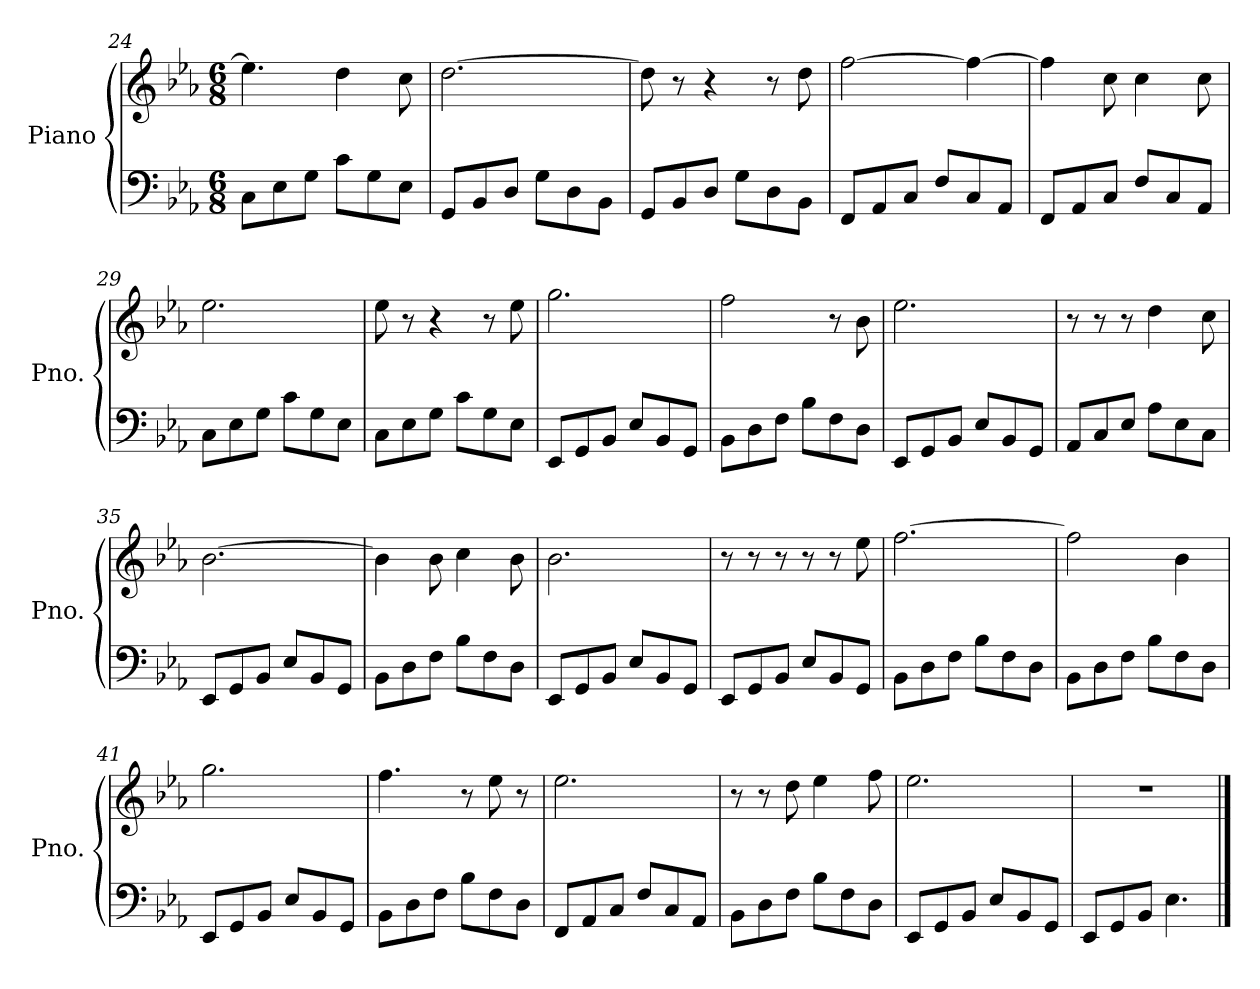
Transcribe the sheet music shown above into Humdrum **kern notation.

**kern	**kern
*part1	*part1
*staff2	*staff1
*I"Piano	*
*I'Pno.	*
*clefF4	*clefG2
*k[b-e-a-]	*k[b-e-a-]
*M6/8	*M6/8
=24	=24
8C\L	4.ee-\]
8E-\	.
8G\J	.
8c\L	4dd\
8G\	.
8E-\J	8cc\
!!LO:LB:g=z
=25	=25
8GG/L	[2.dd\
8BB-/	.
8D/J	.
8G\L	.
8D\	.
8BB-\J	.
=26	=26
8GG/L	8dd\]
8BB-/	8r
8D/J	4r
8G\L	.
8D\	8r
8BB-\J	8dd\
=27	=27
8FF/L	[2ff\
8AA-/	.
8C/J	.
8F/L	.
8C/	4ff\_
8AA-/J	.
=28	=28
8FF/L	4ff\]
8AA-/	.
8C/J	8cc\
8F/L	4cc\
8C/	.
8AA-/J	8cc\
=29	=29
8C\L	2.ee-\
8E-\	.
8G\J	.
8c\L	.
8G\	.
8E-\J	.
=30	=30
8C\L	8ee-\
8E-\	8r
8G\J	4r
8c\L	.
8G\	8r
8E-\J	8ee-\
!!LO:PB:g=z
=31	=31
8EE-/L	2.gg\
8GG/	.
8BB-/J	.
8E-/L	.
8BB-/	.
8GG/J	.
=32	=32
8BB-\L	2ff\
8D\	.
8F\J	.
8B-\L	.
8F\	8r
8D\J	8b-\
=33	=33
8EE-/L	2.ee-\
8GG/	.
8BB-/J	.
8E-/L	.
8BB-/	.
8GG/J	.
=34	=34
8AA-/L	8r
8C/	8r
8E-/J	8r
8A-\L	4dd\
8E-\	.
8C\J	8cc\
=35	=35
8EE-/L	[2.b-\
8GG/	.
8BB-/J	.
8E-/L	.
8BB-/	.
8GG/J	.
=36	=36
8BB-\L	4b-\]
8D\	.
8F\J	8b-\
8B-\L	4cc\
8F\	.
8D\J	8b-\
!!LO:LB:g=z
=37	=37
8EE-/L	2.b-\
8GG/	.
8BB-/J	.
8E-/L	.
8BB-/	.
8GG/J	.
=38	=38
8EE-/L	8r
8GG/	8r
8BB-/J	8r
8E-/L	8r
8BB-/	8r
8GG/J	8ee-\
=39	=39
8BB-\L	[2.ff\
8D\	.
8F\J	.
8B-\L	.
8F\	.
8D\J	.
=40	=40
8BB-\L	2ff\]
8D\	.
8F\J	.
8B-\L	.
8F\	4b-\
8D\J	.
=41	=41
8EE-/L	2.gg\
8GG/	.
8BB-/J	.
8E-/L	.
8BB-/	.
8GG/J	.
=42	=42
8BB-\L	4.ff\
8D\	.
8F\J	.
8B-\L	8r
8F\	8ee-\
8D\J	8r
!!LO:LB:g=z
=43	=43
8FF/L	2.ee-\
8AA-/	.
8C/J	.
8F/L	.
8C/	.
8AA-/J	.
=44	=44
8BB-\L	8r
8D\	8r
8F\J	8dd\
8B-\L	4ee-\
8F\	.
8D\J	8ff\
=45	=45
8EE-/L	2.ee-\
8GG/	.
8BB-/J	.
8E-/L	.
8BB-/	.
8GG/J	.
=46	=46
8EE-/L	2.r
8GG/	.
8BB-/J	.
4.E-\	.
==	==
*-	*-
